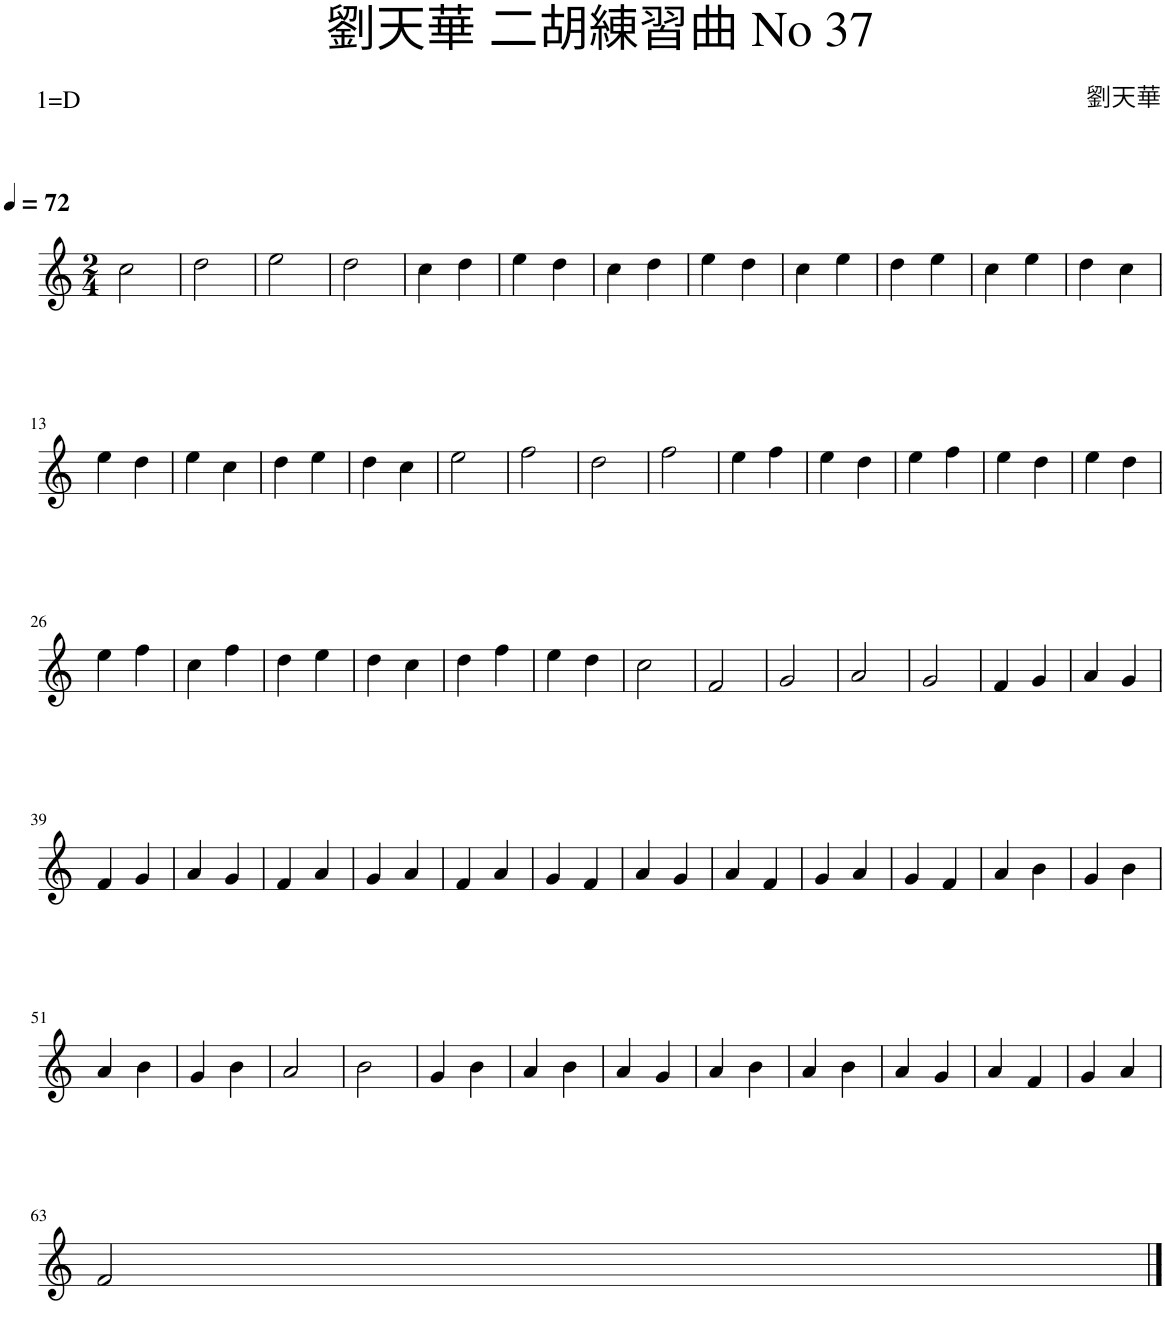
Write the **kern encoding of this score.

**kern
*part1
*staff1
*I"Piano
*I'Pno.
*clefG2
*k[]
*M2/4
*MM72
=1
2cc\
=2
2dd\
=3
2ee\
=4
2dd\
=5
4cc\
4dd\
=6
4ee\
4dd\
=7
4cc\
4dd\
=8
4ee\
4dd\
=9
4cc\
4ee\
=10
4dd\
4ee\
=11
4cc\
4ee\
=12
4dd\
4cc\
!!LO:LB:g=z
=13
4ee\
4dd\
=14
4ee\
4cc\
=15
4dd\
4ee\
=16
4dd\
4cc\
=17
2ee\
=18
2ff\
=19
2dd\
=20
2ff\
=21
4ee\
4ff\
=22
4ee\
4dd\
=23
4ee\
4ff\
=24
4ee\
4dd\
=25
4ee\
4dd\
!!LO:LB:g=z
=26
4ee\
4ff\
=27
4cc\
4ff\
=28
4dd\
4ee\
=29
4dd\
4cc\
=30
4dd\
4ff\
=31
4ee\
4dd\
=32
2cc\
=33
2f/
=34
2g/
=35
2a/
=36
2g/
=37
4f/
4g/
=38
4a/
4g/
!!LO:LB:g=z
=39
4f/
4g/
=40
4a/
4g/
=41
4f/
4a/
=42
4g/
4a/
=43
4f/
4a/
=44
4g/
4f/
=45
4a/
4g/
=46
4a/
4f/
=47
4g/
4a/
=48
4g/
4f/
=49
4a/
4b\
=50
4g/
4b\
!!LO:LB:g=z
=51
4a/
4b\
=52
4g/
4b\
=53
2a/
=54
2b\
=55
4g/
4b\
=56
4a/
4b\
=57
4a/
4g/
=58
4a/
4b\
=59
4a/
4b\
=60
4a/
4g/
=61
4a/
4f/
=62
4g/
4a/
!!LO:LB:g=z
=63
2f/
==
*-
